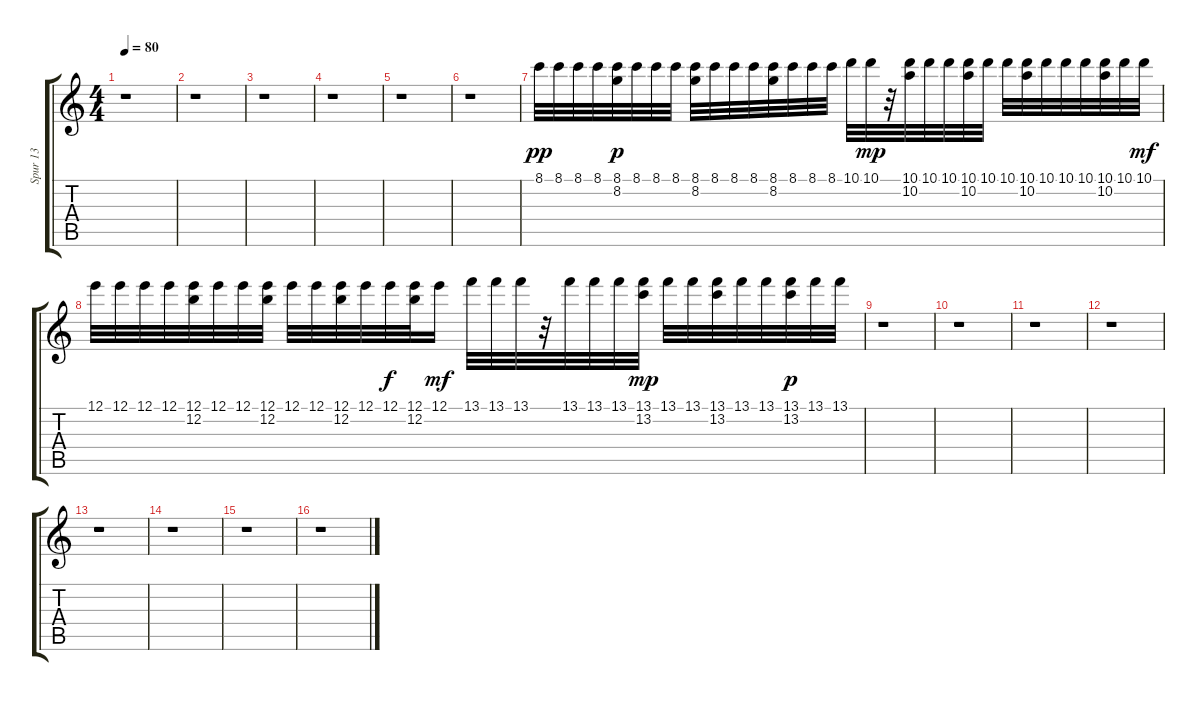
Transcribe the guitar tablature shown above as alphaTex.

\track ("Spur 13" "Spur 13") {instrument acousticguitarnylon}
\staff {score tabs}
\tuning (E4 B3 G3 D3 A2 E2) {hide}
\ts (4 4)
\tempo 80
\clef g2
\ks c
r.1{dy pp} |
r.1 |
r.1 |
r.1 |
r.1 |
r.1 |
8.1.32{volume 14 instrument acousticguitarnylon} 8.1.32 8.1.32 8.1.32 (8.1 8.2).32{dy p} 8.1.32 8.1.32 8.1.32 (8.1 8.2).32 8.1.32 8.1.32 8.1.32 (8.1 8.2).32 8.1.32 8.1.32 8.1.32 10.1.32 10.1.32{dy mp} r.32 (10.1 10.2).32 10.1.32 10.1.32 (10.1 10.2).32 10.1.32 10.1.32 (10.1 10.2).32 10.1.32 10.1.32 10.1.32 (10.1 10.2).32 10.1.32 10.1.32{dy mf} |
12.1.32 12.1.32 12.1.32 12.1.32 (12.1 12.2).32 12.1.32 12.1.32 (12.1 12.2).32 12.1.32 12.1.32 (12.1 12.2).32 12.1.32 12.1.32{dy f} (12.1 12.2).32 12.1.16{dy mf} 13.1.32 13.1.32 13.1.32 r.32 13.1.32 13.1.32 13.1.32 (13.1 13.2).32{dy mp} 13.1.32 13.1.32 (13.1 13.2).32 13.1.32 13.1.32 (13.1 13.2).32{dy p} 13.1.32 13.1.32 |
r.1 |
r.1 |
r.1 |
r.1 |
r.1 |
r.1 |
r.1 |
r.1
